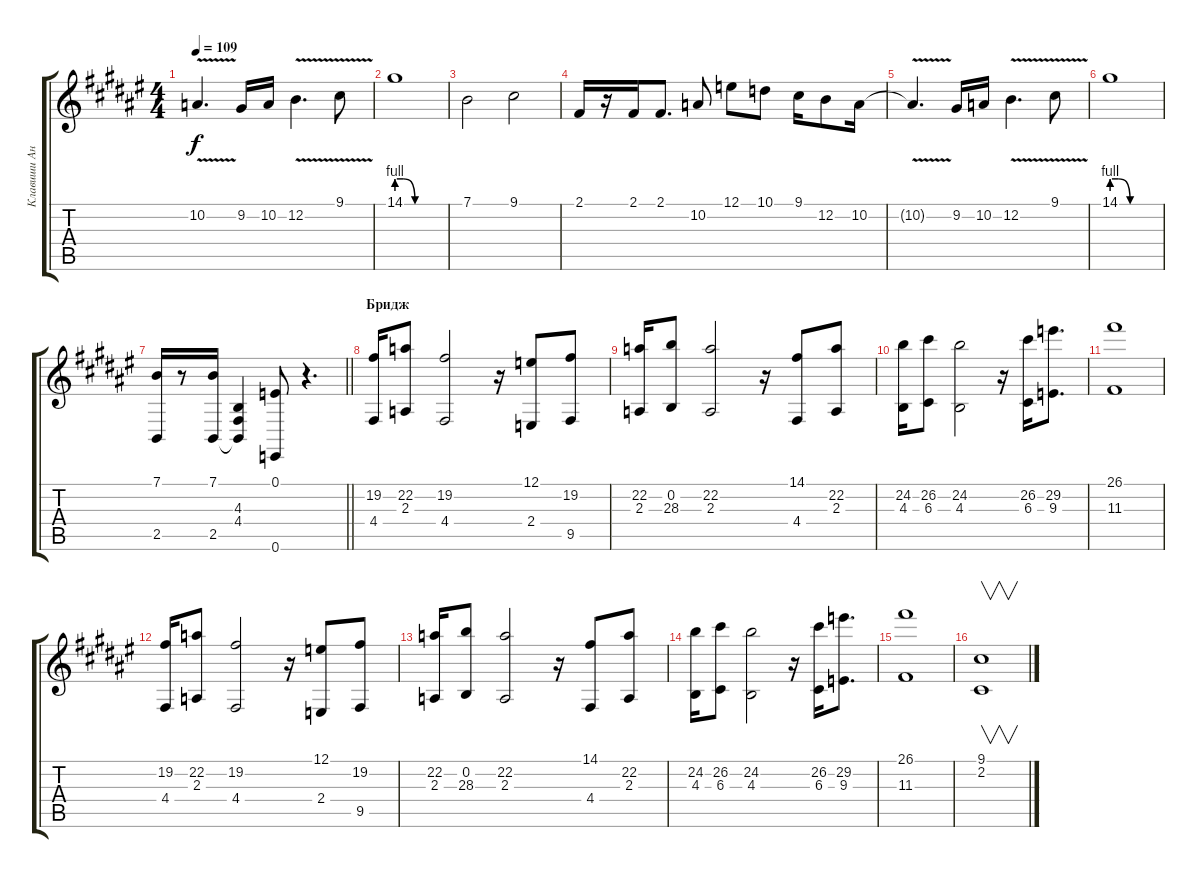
\track ("Клавиши Андрей" "Клавиши Ан") {instrument lead2sawtooth}
\staff {score tabs}
\tuning (E4 B3 G3 D3 A2 E2) {hide}
\ts (4 4)
\tempo 109
\clef g2
\ks f#
10.2{v t}.4{d dy f} 9.2.16 10.2.16 12.2{v}.4{d} 9.1{v}.8 |
14.1{be (custom 0 4 8 4 23 0 60 0)}.1 |
7.1.2 9.1.2 |
2.1.16 r.16 2.1.16 2.1.8{d} 10.2.8 12.1.8 10.1.8 9.1.16 12.2.8 10.2.16 |
10.2{v t}.4{d} 9.2.16 10.2.16 12.2{v}.4{d} 9.1{v}.8 |
14.1{be (custom 0 4 8 4 23 0 60 0)}.1 |
\barLineRight lightlight
(7.1 2.5).16 r.8 (7.1 2.5).16 (4.3 4.4 2.5{t}).4 (0.1 0.6).8 r.4{d} |
\section ("" "Бридж")
(19.2 4.4).16 (22.2 2.3).8 (19.2 4.4).2 r.16 (12.1 2.4).8 (19.2 9.5).8 |
(22.2 2.3).16 (0.2 28.3).8 (22.2 2.3).2 r.16 (14.1 4.4).8 (22.2 2.3).8 |
(24.2 4.3).16 (26.2 6.3).8 (24.2 4.3).2 r.16 (26.2 6.3).16 (29.2 9.3).8{d} |
(26.1 11.3).1 |
(19.2 4.4).16 (22.2 2.3).8 (19.2 4.4).2 r.16 (12.1 2.4).8 (19.2 9.5).8 |
(22.2 2.3).16 (0.2 28.3).8 (22.2 2.3).2 r.16 (14.1 4.4).8 (22.2 2.3).8 |
(24.2 4.3).16 (26.2 6.3).8 (24.2 4.3).2 r.16 (26.2 6.3).16 (29.2 9.3).8{d} |
(26.1 11.3).1 |
(9.1 2.2).1{v}
